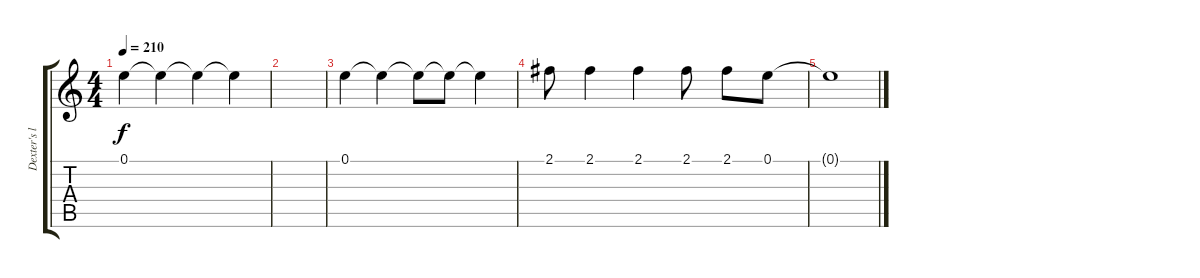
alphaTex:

\track ("Dexter's lyrics" "Dexter's l") {instrument distortionguitar}
\staff {score tabs}
\tuning (E4 B3 G3 D3 A2 E2) {hide}
\ts (4 4)
\tempo 210
\clef g2
\ks c
0.1.4{dy f} 0.1{t}.4 0.1{t}.4 0.1{t}.4 |
|
0.1.4 0.1{t}.4 0.1{t}.8 0.1{t}.8 0.1{t}.4 |
2.1.8 2.1.4 2.1.4 2.1.8 2.1.8 0.1.8 |
0.1{t}.1
